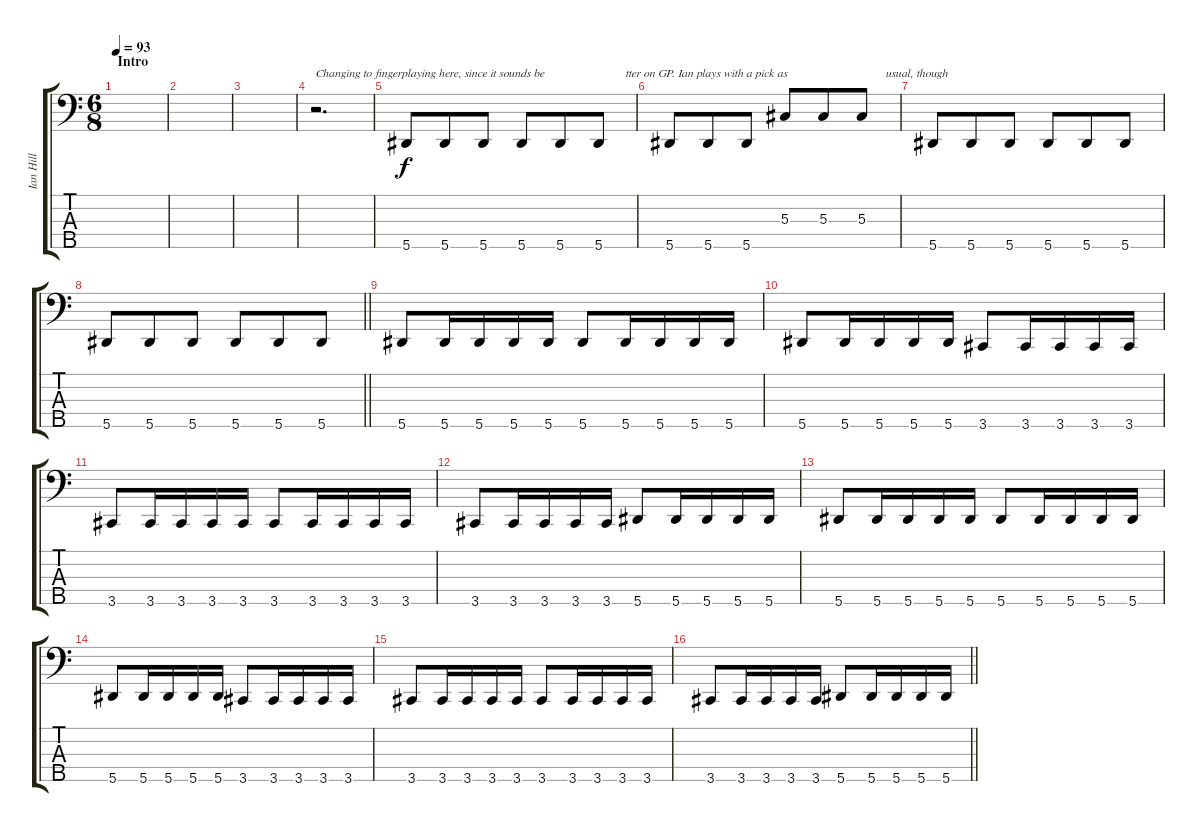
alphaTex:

\track ("Ian Hill" "Ian Hill") {instrument electricbasspick}
\staff {score tabs}
\tuning (Gb2 Db2 Ab1 Eb1 Bb0) {hide}
\ts (6 8)
\section ("" "Intro")
\tempo 93
\clef f4
\ks c
|
|
|
r.2{d txt "Changing to fingerplaying here, since it sounds be" instrument electricbassfinger} |
5.5.8 5.5.8 5.5.8 5.5.8 5.5.8 5.5.8{txt "         tter on GP. Ian plays with a pick as"} |
5.5.8 5.5.8 5.5.8 5.3.8 5.3.8 5.3.8{txt "        usual, though"} |
5.5.8 5.5.8 5.5.8 5.5.8 5.5.8 5.5.8 |
\barLineRight lightlight
5.5.8 5.5.8 5.5.8 5.5.8 5.5.8 5.5.8 |
\section ("" "")
5.5.8 5.5.16 5.5.16 5.5.16 5.5.16 5.5.8 5.5.16 5.5.16 5.5.16 5.5.16 |
5.5.8 5.5.16 5.5.16 5.5.16 5.5.16 3.5.8 3.5.16 3.5.16 3.5.16 3.5.16 |
3.5.8 3.5.16 3.5.16 3.5.16 3.5.16 3.5.8 3.5.16 3.5.16 3.5.16 3.5.16 |
3.5.8 3.5.16 3.5.16 3.5.16 3.5.16 5.5.8 5.5.16 5.5.16 5.5.16 5.5.16 |
5.5.8 5.5.16 5.5.16 5.5.16 5.5.16 5.5.8 5.5.16 5.5.16 5.5.16 5.5.16 |
5.5.8 5.5.16 5.5.16 5.5.16 5.5.16 3.5.8 3.5.16 3.5.16 3.5.16 3.5.16 |
3.5.8 3.5.16 3.5.16 3.5.16 3.5.16 3.5.8 3.5.16 3.5.16 3.5.16 3.5.16 |
\barLineRight lightlight
3.5.8 3.5.16 3.5.16 3.5.16 3.5.16 5.5.8 5.5.16 5.5.16 5.5.16 5.5.16
